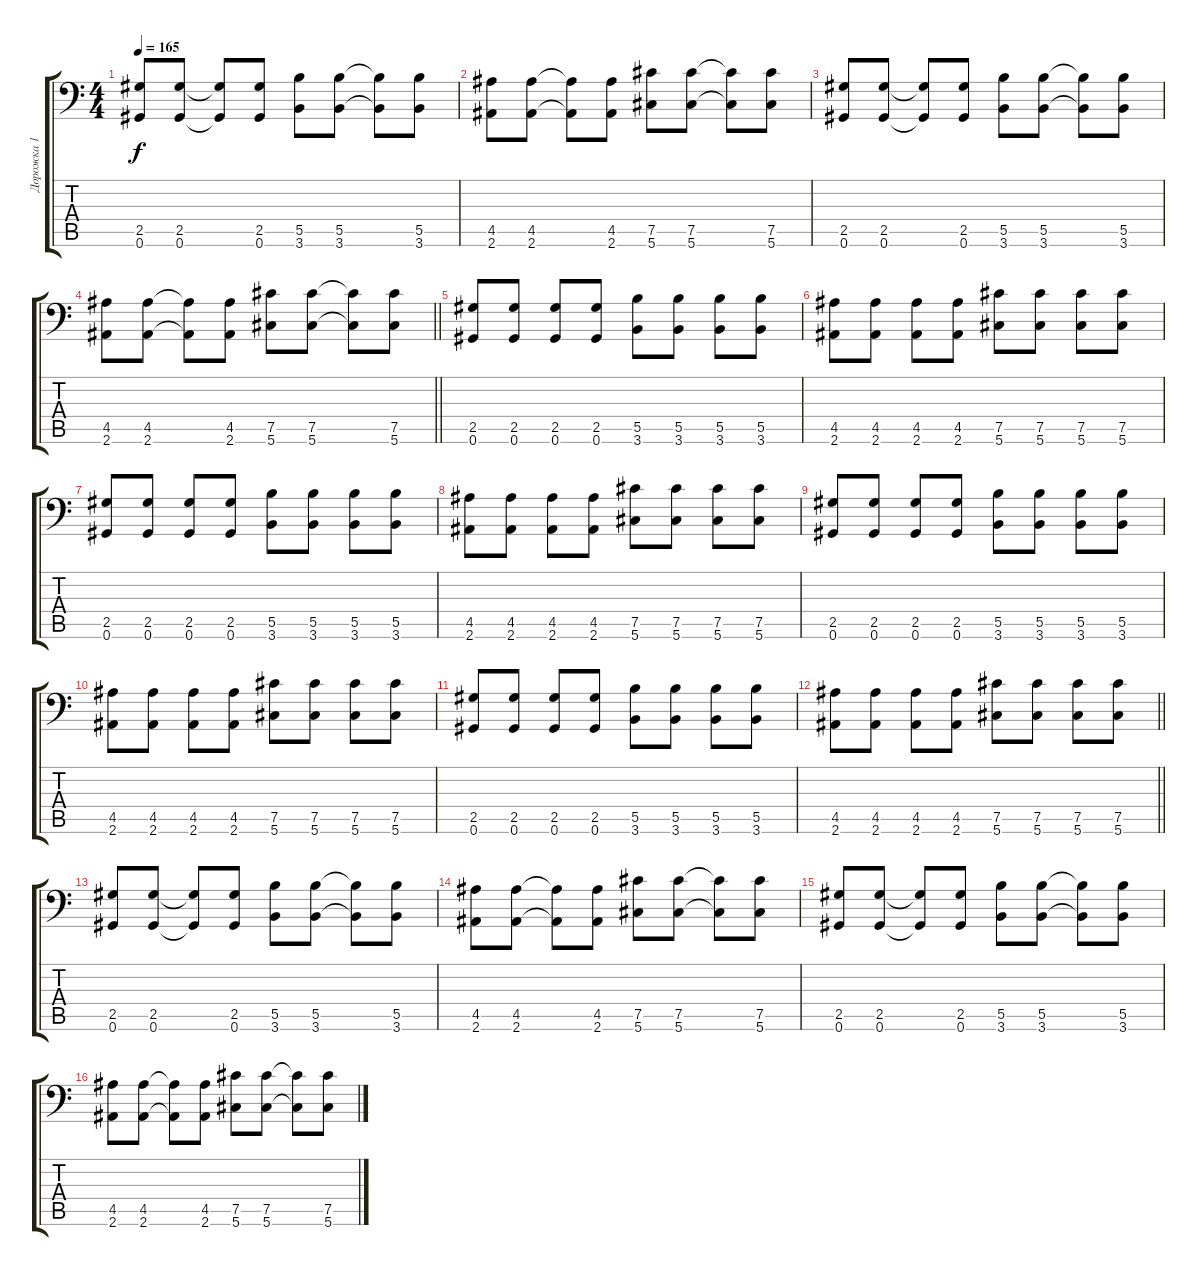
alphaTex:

\track ("Дорожка 1" "Дорожка 1") {instrument distortionguitar}
\staff {score tabs}
\tuning (E4 B3 Gb3 D3 Gb2 Ab1) {hide}
\ts (4 4)
\tempo 165
\clef f4
\ks c
(2.5 0.6).8{dy f} (2.5 0.6).8 (2.5{t} 0.6{t}).8 (2.5 0.6).8 (5.5 3.6).8 (5.5 3.6).8 (5.5{t} 3.6{t}).8 (5.5 3.6).8 |
(4.5 2.6).8 (4.5 2.6).8 (4.5{t} 2.6{t}).8 (4.5 2.6).8 (7.5 5.6).8 (7.5 5.6).8 (7.5{t} 5.6{t}).8 (7.5 5.6).8 |
(2.5 0.6).8 (2.5 0.6).8 (2.5{t} 0.6{t}).8 (2.5 0.6).8 (5.5 3.6).8 (5.5 3.6).8 (5.5{t} 3.6{t}).8 (5.5 3.6).8 |
\barLineRight lightlight
(4.5 2.6).8 (4.5 2.6).8 (4.5{t} 2.6{t}).8 (4.5 2.6).8 (7.5 5.6).8 (7.5 5.6).8 (7.5{t} 5.6{t}).8 (7.5 5.6).8 |
\section ("" "")
(2.5 0.6).8 (2.5 0.6).8 (2.5 0.6).8 (2.5 0.6).8 (5.5 3.6).8 (5.5 3.6).8 (5.5 3.6).8 (5.5 3.6).8 |
(4.5 2.6).8 (4.5 2.6).8 (4.5 2.6).8 (4.5 2.6).8 (7.5 5.6).8 (7.5 5.6).8 (7.5 5.6).8 (7.5 5.6).8 |
(2.5 0.6).8 (2.5 0.6).8 (2.5 0.6).8 (2.5 0.6).8 (5.5 3.6).8 (5.5 3.6).8 (5.5 3.6).8 (5.5 3.6).8 |
(4.5 2.6).8 (4.5 2.6).8 (4.5 2.6).8 (4.5 2.6).8 (7.5 5.6).8 (7.5 5.6).8 (7.5 5.6).8 (7.5 5.6).8 |
(2.5 0.6).8 (2.5 0.6).8 (2.5 0.6).8 (2.5 0.6).8 (5.5 3.6).8 (5.5 3.6).8 (5.5 3.6).8 (5.5 3.6).8 |
(4.5 2.6).8 (4.5 2.6).8 (4.5 2.6).8 (4.5 2.6).8 (7.5 5.6).8 (7.5 5.6).8 (7.5 5.6).8 (7.5 5.6).8 |
(2.5 0.6).8 (2.5 0.6).8 (2.5 0.6).8 (2.5 0.6).8 (5.5 3.6).8 (5.5 3.6).8 (5.5 3.6).8 (5.5 3.6).8 |
\barLineRight lightlight
(4.5 2.6).8 (4.5 2.6).8 (4.5 2.6).8 (4.5 2.6).8 (7.5 5.6).8 (7.5 5.6).8 (7.5 5.6).8 (7.5 5.6).8 |
\section ("" "")
(2.5 0.6).8 (2.5 0.6).8 (2.5{t} 0.6{t}).8 (2.5 0.6).8 (5.5 3.6).8 (5.5 3.6).8 (5.5{t} 3.6{t}).8 (5.5 3.6).8 |
(4.5 2.6).8 (4.5 2.6).8 (4.5{t} 2.6{t}).8 (4.5 2.6).8 (7.5 5.6).8 (7.5 5.6).8 (7.5{t} 5.6{t}).8 (7.5 5.6).8 |
(2.5 0.6).8 (2.5 0.6).8 (2.5{t} 0.6{t}).8 (2.5 0.6).8 (5.5 3.6).8 (5.5 3.6).8 (5.5{t} 3.6{t}).8 (5.5 3.6).8 |
(4.5 2.6).8 (4.5 2.6).8 (4.5{t} 2.6{t}).8 (4.5 2.6).8 (7.5 5.6).8 (7.5 5.6).8 (7.5{t} 5.6{t}).8 (7.5 5.6).8
